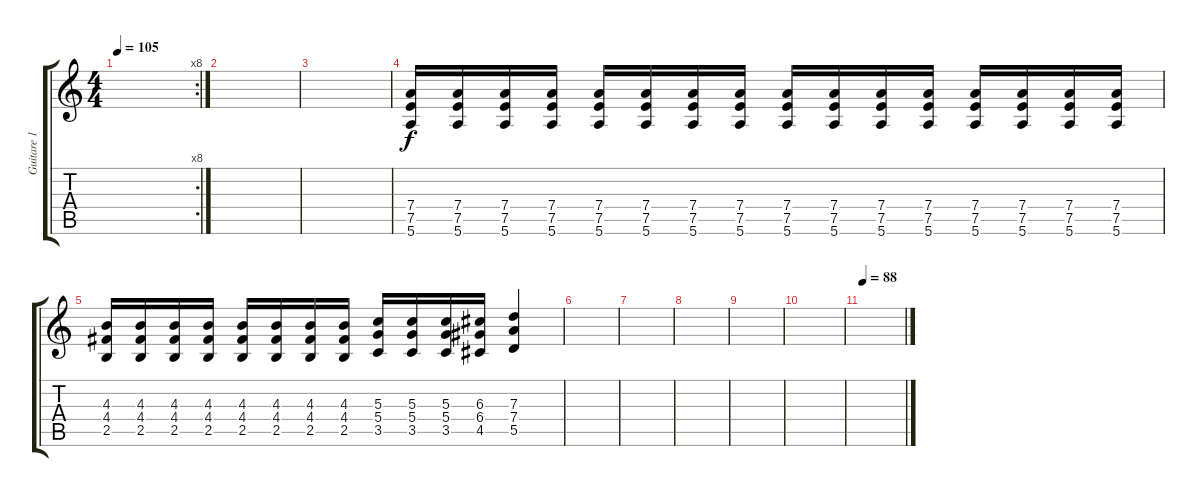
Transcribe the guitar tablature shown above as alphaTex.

\track ("Guitare 1" "Guitare 1") {instrument distortionguitar}
\staff {score tabs}
\tuning (E4 B3 G3 D3 A2 E2) {hide}
\rc 8
\ts (4 4)
\tempo 105
\clef g2
\ks c
|
|
|
(7.4 7.5 5.6).16 (7.4 7.5 5.6).16 (7.4 7.5 5.6).16 (7.4 7.5 5.6).16 (7.4 7.5 5.6).16 (7.4 7.5 5.6).16 (7.4 7.5 5.6).16 (7.4 7.5 5.6).16 (7.4 7.5 5.6).16 (7.4 7.5 5.6).16 (7.4 7.5 5.6).16 (7.4 7.5 5.6).16 (7.4 7.5 5.6).16 (7.4 7.5 5.6).16 (7.4 7.5 5.6).16 (7.4 7.5 5.6).16 |
(4.3 4.4 2.5).16 (4.3 4.4 2.5).16 (4.3 4.4 2.5).16 (4.3 4.4 2.5).16 (4.3 4.4 2.5).16 (4.3 4.4 2.5).16 (4.3 4.4 2.5).16 (4.3 4.4 2.5).16 (5.3 5.4 3.5).16 (5.3 5.4 3.5).16 (5.3 5.4 3.5).16 (6.3 6.4 4.5).16 (7.3 7.4 5.5).4 |
|
|
|
|
|
\tempo 88
